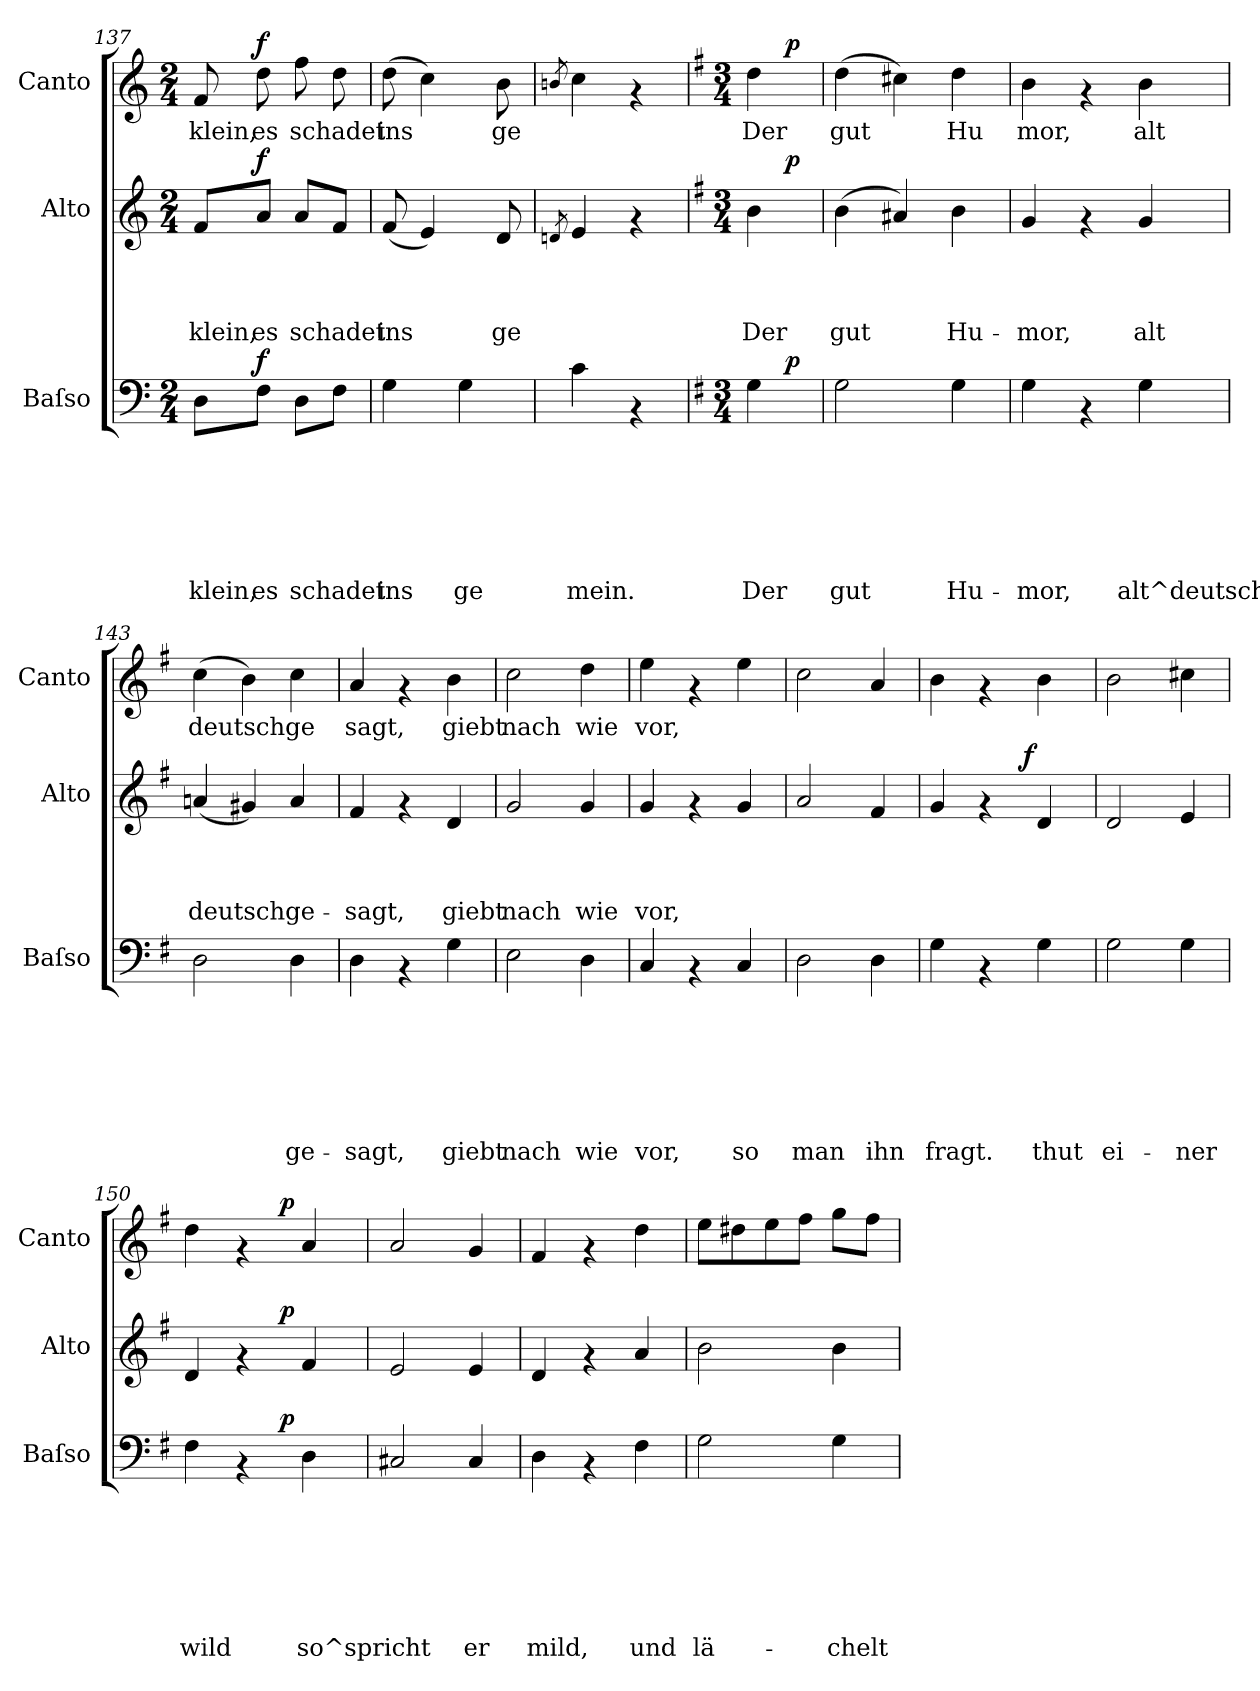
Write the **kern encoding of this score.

**kern	**text	**text	**text	**text	**text	**text	**text	**dynam	**kern	**text	**text	**text	**text	**dynam	**kern	**text	**dynam
*part3	*part3	*part3	*part3	*part3	*part3	*part3	*part3	*part3	*part2	*part2	*part2	*part2	*part2	*part2	*part1	*part1	*part1
*staff3	*staff3	*staff3	*staff3	*staff3	*staff3	*staff3	*staff3	*staff3	*staff2	*staff2	*staff2	*staff2	*staff2	*staff2	*staff1	*staff1	*staff1
*I"Baſso	*	*	*	*	*	*	*	*	*I"Alto	*	*	*	*	*	*I"Canto	*	*
*I'Baſso	*	*	*	*	*	*	*	*	*I'Alto	*	*	*	*	*	*I'Canto	*	*
*clefF4	*	*	*	*	*	*	*	*	*clefG2	*	*	*	*	*	*clefG2	*	*
*k[]	*	*	*	*	*	*	*	*	*k[]	*	*	*	*	*	*k[]	*	*
*C:	*	*	*	*	*	*	*	*	*C:	*	*	*	*	*	*C:	*	*
*M2/4	*	*	*	*	*	*	*	*	*M2/4	*	*	*	*	*	*M2/4	*	*
=137	=137	=137	=137	=137	=137	=137	=137	=137	=137	=137	=137	=137	=137	=137	=137	=137	=137
!	!	!	!	!	!	!	!LO:LY:b	!	!	!	!	!	!LO:LY:b	!	!	!LO:LY:b	!
8D\L	.	.	.	.	.	.	klein,	.	8f/L	.	.	.	klein,	.	8f/	klein,	.
!	!	!	!	!	!	!	!LO:LY:b	!LO:DY:a	!	!	!	!	!LO:LY:b	!LO:DY:a	!	!LO:LY:b	!LO:DY:a
8F\J	.	.	.	.	.	.	es	f	8a/J	.	.	.	es	f	8dd\	es	f
!	!	!	!	!	!	!	!LO:LY:b	!	!	!	!	!	!LO:LY:b	!	!	!LO:LY:b	!
8D\L	.	.	.	.	.	.	schadet	.	8a/L	.	.	.	schadet	.	8ff\	schadet	.
8F\J	.	.	.	.	.	.	.	.	8f/J	.	.	.	.	.	8dd\	.	.
=138	=138	=138	=138	=138	=138	=138	=138	=138	=138	=138	=138	=138	=138	=138	=138	=138	=138
!	!	!	!	!	!	!	!LO:LY:b	!	!	!	!	!	!LO:LY:b	!	!	!LO:LY:b	!
4G\	.	.	.	.	.	.	ins	.	(<8f/	.	.	.	ins	.	(>8dd\	ins	.
.	.	.	.	.	.	.	.	.	4e/)	.	.	.	.	.	4cc\)	.	.
!	!	!	!	!	!	!	!LO:LY:b	!	!	!	!	!	!	!	!	!	!
4G\	.	.	.	.	.	.	ge	.	.	.	.	.	.	.	.	.	.
!	!	!	!	!	!	!	!	!	!	!	!	!	!LO:LY:b	!	!	!LO:LY:b	!
.	.	.	.	.	.	.	.	.	8d/	.	.	.	ge	.	8b\	ge	.
=139	=139	=139	=139	=139	=139	=139	=139	=139	=139	=139	=139	=139	=139	=139	=139	=139	=139
.	.	.	.	.	.	.	.	.	8qdn/	.	.	.	.	.	8qbn/	.	.
!	!	!	!	!	!	!	!LO:LY:b	!	!	!	!	!	!	!	!	!	!
4c\	.	.	.	.	.	.	mein.	.	4e/	.	.	.	.	.	4cc\	.	.
4rAA	.	.	.	.	.	.	.	.	4rf	.	.	.	.	.	4rf	.	.
!!LO:PB:g=z
=140!	=140!	=140!	=140!	=140!	=140!	=140!	=140!	=140!	=140!	=140!	=140!	=140!	=140!	=140!	=140!	=140!	=140!
*k[f#]	*	*	*	*	*	*	*	*	*k[f#]	*	*	*	*	*	*k[f#]	*	*
*G:	*	*	*	*	*	*	*	*	*G:	*	*	*	*	*	*G:	*	*
*M3/4	*	*	*	*	*	*	*	*	*M3/4	*	*	*	*	*	*M3/4	*	*
!	!	!	!	!	!	!	!LO:LY:b	!	!	!	!	!	!LO:LY:b	!	!	!LO:LY:b	!
*^	*	*	*	*	*	*	*	*	*^	*	*	*	*	*	*^	*	*
4G\	8ryy	.	.	.	.	.	.	Der	.	4b\	8ryy	.	.	.	Der	.	4dd\	8ryy	Der	.
!	!	!	!	!	!	!	!	!	!LO:DY:b	!	!	!	!	!	!	!LO:DY:b	!	!	!	!LO:DY:b
.	8ryy	.	.	.	.	.	.	.	p	.	8ryy	.	.	.	.	p	.	8ryy	.	p
=141	=141	=141	=141	=141	=141	=141	=141	=141	=141	=141	=141	=141	=141	=141	=141	=141	=141	=141	=141	=141
!	!	!	!	!	!	!	!	!LO:LY:b	!	!	!	!	!	!	!LO:LY:b	!	!	!	!LO:LY:b	!
*v	*v	*	*	*	*	*	*	*	*	*	*	*	*	*	*	*	*v	*v	*	*
*	*	*	*	*	*	*	*	*	*v	*v	*	*	*	*	*	*	*	*
2G\	.	.	.	.	.	.	gut	.	(>4b\	.	.	.	gut	.	(>4dd\	gut	.
.	.	.	.	.	.	.	.	.	4a#X/)	.	.	.	.	.	4cc#X\)	.	.
!	!	!	!	!	!	!	!LO:LY:b	!	!	!	!	!	!LO:LY:b	!	!	!LO:LY:b	!
4G\	.	.	.	.	.	.	Hu-	.	4b\	.	.	.	Hu-	.	4dd\	Hu	.
=142	=142	=142	=142	=142	=142	=142	=142	=142	=142	=142	=142	=142	=142	=142	=142	=142	=142
!	!	!	!	!	!	!	!LO:LY:b	!	!	!	!	!	!LO:LY:b	!	!	!LO:LY:b	!
4G\	.	.	.	.	.	.	-mor,	.	4g/	.	.	.	-mor,	.	4b\	mor,	.
4rAA	.	.	.	.	.	.	.	.	4rf	.	.	.	.	.	4rf	.	.
!	!	!	!	!	!	!	!LO:LY:b	!	!	!	!	!	!LO:LY:b	!	!	!LO:LY:b	!
4G\	.	.	.	.	.	.	alt^deutsch	.	4g/	.	.	.	alt	.	4b\	alt	.
=143	=143	=143	=143	=143	=143	=143	=143	=143	=143	=143	=143	=143	=143	=143	=143	=143	=143
!	!	!	!	!	!	!	!	!	!	!	!	!	!LO:LY:b	!	!	!LO:LY:b	!
2D\	.	.	.	.	.	.	.	.	(<4an/	.	.	.	deutsch	.	(>4cc\	deutsch	.
.	.	.	.	.	.	.	.	.	4g#X/)	.	.	.	.	.	4b\)	.	.
!	!	!	!	!	!	!	!LO:LY:b	!	!	!	!	!	!LO:LY:b	!	!	!LO:LY:b	!
4D\	.	.	.	.	.	.	ge-	.	4a/	.	.	.	ge-	.	4cc\	ge	.
=144	=144	=144	=144	=144	=144	=144	=144	=144	=144	=144	=144	=144	=144	=144	=144	=144	=144
!	!	!	!	!	!	!	!LO:LY:b	!	!	!	!	!	!LO:LY:b	!	!	!LO:LY:b	!
4D\	.	.	.	.	.	.	-sagt,	.	4f#/	.	.	.	-sagt,	.	4a/	sagt,	.
4rAA	.	.	.	.	.	.	.	.	4rf	.	.	.	.	.	4rf	.	.
!	!	!	!	!	!	!	!LO:LY:b	!	!	!	!	!	!LO:LY:b	!	!	!LO:LY:b	!
4G\	.	.	.	.	.	.	giebt	.	4d/	.	.	.	giebt	.	4b\	giebt	.
=145	=145	=145	=145	=145	=145	=145	=145	=145	=145	=145	=145	=145	=145	=145	=145	=145	=145
!	!	!	!	!	!	!	!LO:LY:b	!	!	!	!	!	!LO:LY:b	!	!	!LO:LY:b	!
2E\	.	.	.	.	.	.	nach	.	2g/	.	.	.	nach	.	2cc\	nach	.
!	!	!	!	!	!	!	!LO:LY:b	!	!	!	!	!	!LO:LY:b	!	!	!LO:LY:b	!
4D\	.	.	.	.	.	.	wie	.	4g/	.	.	.	wie	.	4dd\	wie	.
=146	=146	=146	=146	=146	=146	=146	=146	=146	=146	=146	=146	=146	=146	=146	=146	=146	=146
!	!	!	!	!	!	!	!LO:LY:b	!	!	!	!	!	!LO:LY:b	!	!	!LO:LY:b	!
4C/	.	.	.	.	.	.	vor,	.	4g/	.	.	.	vor,	.	4ee\	vor,	.
4rAA	.	.	.	.	.	.	.	.	4rf	.	.	.	.	.	4rf	.	.
!	!	!	!	!	!	!	!LO:LY:b	!	!	!	!	!	!	!	!	!	!
4C/	.	.	.	.	.	.	so	.	4g/	.	.	.	.	.	4ee\	.	.
=147	=147	=147	=147	=147	=147	=147	=147	=147	=147	=147	=147	=147	=147	=147	=147	=147	=147
!	!	!	!	!	!	!	!LO:LY:b	!	!	!	!	!	!	!	!	!	!
2D\	.	.	.	.	.	.	man	.	2a/	.	.	.	.	.	2cc\	.	.
!	!	!	!	!	!	!	!LO:LY:b	!	!	!	!	!	!	!	!	!	!
4D\	.	.	.	.	.	.	ihn	.	4f#/	.	.	.	.	.	4a/	.	.
!!LO:LB:g=z
=148	=148	=148	=148	=148	=148	=148	=148	=148	=148	=148	=148	=148	=148	=148	=148	=148	=148
!	!	!	!	!	!	!	!LO:LY:b	!	!	!	!	!	!	!	!	!	!
*	*	*	*	*	*	*	*	*	*^	*	*	*	*	*	*	*	*
4G\	.	.	.	.	.	.	fragt.	.	4g/	4...ryy	.	.	.	.	.	4b\	.	.
4rAA	.	.	.	.	.	.	.	.	4rf	.	.	.	.	.	.	4rf	.	.
!	!	!	!	!	!	!	!	!	!	!	!	!	!	!	!LO:DY:a	!	!	!
.	.	.	.	.	.	.	.	.	.	4ryy	.	.	.	.	f	.	.	.
!	!	!	!	!	!	!	!LO:LY:b	!	!	!	!	!	!	!	!	!	!	!
4G\	.	.	.	.	.	.	thut	.	4d/	.	.	.	.	.	.	4b\	.	.
.	.	.	.	.	.	.	.	.	.	32ryy	.	.	.	.	.	.	.	.
=149	=149	=149	=149	=149	=149	=149	=149	=149	=149	=149	=149	=149	=149	=149	=149	=149	=149	=149
!	!	!	!	!	!	!	!LO:LY:b	!	!	!	!	!	!	!	!	!	!	!
*	*	*	*	*	*	*	*	*	*v	*v	*	*	*	*	*	*	*	*
2G\	.	.	.	.	.	.	ei-	.	2d/	.	.	.	.	.	2b\	.	.
!	!	!	!	!	!	!	!LO:LY:b	!	!	!	!	!	!	!	!	!	!
4G\	.	.	.	.	.	.	-ner	.	4e/	.	.	.	.	.	4cc#X\	.	.
=150	=150	=150	=150	=150	=150	=150	=150	=150	=150	=150	=150	=150	=150	=150	=150	=150	=150
!	!	!	!	!	!	!	!LO:LY:b	!	!	!	!	!	!	!	!	!	!
*^	*	*	*	*	*	*	*	*	*^	*	*	*	*	*	*^	*	*
4F#\	4..ryy	.	.	.	.	.	.	wild	.	4d/	4..ryy	.	.	.	.	.	4dd\	4..ryy	.	.
4rAA	.	.	.	.	.	.	.	.	.	4rf	.	.	.	.	.	.	4rf	.	.	.
!	!	!	!	!	!	!	!	!	!LO:DY:b	!	!	!	!	!	!	!LO:DY:b	!	!	!	!LO:DY:b
.	4ryy	.	.	.	.	.	.	.	p	.	4ryy	.	.	.	.	p	.	4ryy	.	p
!	!	!	!	!	!	!	!	!LO:LY:b	!	!	!	!	!	!	!	!	!	!	!	!
4D\	.	.	.	.	.	.	.	so^spricht	.	4f#/	.	.	.	.	.	.	4a/	.	.	.
.	16ryy	.	.	.	.	.	.	.	.	.	16ryy	.	.	.	.	.	.	16ryy	.	.
*v	*v	*	*	*	*	*	*	*	*	*	*	*	*	*	*	*	*v	*v	*	*
*	*	*	*	*	*	*	*	*	*v	*v	*	*	*	*	*	*	*	*
=151	=151	=151	=151	=151	=151	=151	=151	=151	=151	=151	=151	=151	=151	=151	=151	=151	=151
2C#X/	.	.	.	.	.	.	.	.	2e/	.	.	.	.	.	2a/	.	.
!	!	!	!	!	!	!	!LO:LY:b	!	!	!	!	!	!	!	!	!	!
4C#/	.	.	.	.	.	.	er	.	4e/	.	.	.	.	.	4g/	.	.
=152	=152	=152	=152	=152	=152	=152	=152	=152	=152	=152	=152	=152	=152	=152	=152	=152	=152
!	!	!	!	!	!	!	!LO:LY:b	!	!	!	!	!	!	!	!	!	!
4D\	.	.	.	.	.	.	mild,	.	4d/	.	.	.	.	.	4f#/	.	.
4rAA	.	.	.	.	.	.	.	.	4rf	.	.	.	.	.	4rf	.	.
!	!	!	!	!	!	!	!LO:LY:b	!	!	!	!	!	!	!	!	!	!
4F#\	.	.	.	.	.	.	und	.	4a/	.	.	.	.	.	4dd\	.	.
=153	=153	=153	=153	=153	=153	=153	=153	=153	=153	=153	=153	=153	=153	=153	=153	=153	=153
!	!	!	!	!	!	!	!LO:LY:b	!	!	!	!	!	!	!	!	!	!
2G\	.	.	.	.	.	.	lä-	.	2b\	.	.	.	.	.	8ee\L	.	.
.	.	.	.	.	.	.	.	.	.	.	.	.	.	.	8dd#X\	.	.
.	.	.	.	.	.	.	.	.	.	.	.	.	.	.	8ee\	.	.
.	.	.	.	.	.	.	.	.	.	.	.	.	.	.	8ff#\J	.	.
!	!	!	!	!	!	!	!LO:LY:b	!	!	!	!	!	!	!	!	!	!
4G\	.	.	.	.	.	.	-chelt	.	4b\	.	.	.	.	.	8gg\L	.	.
.	.	.	.	.	.	.	.	.	.	.	.	.	.	.	8ff#\J	.	.
=	=	=	=	=	=	=	=	=	=	=	=	=	=	=	=	=	=
*-	*-	*-	*-	*-	*-	*-	*-	*-	*-	*-	*-	*-	*-	*-	*-	*-	*-
